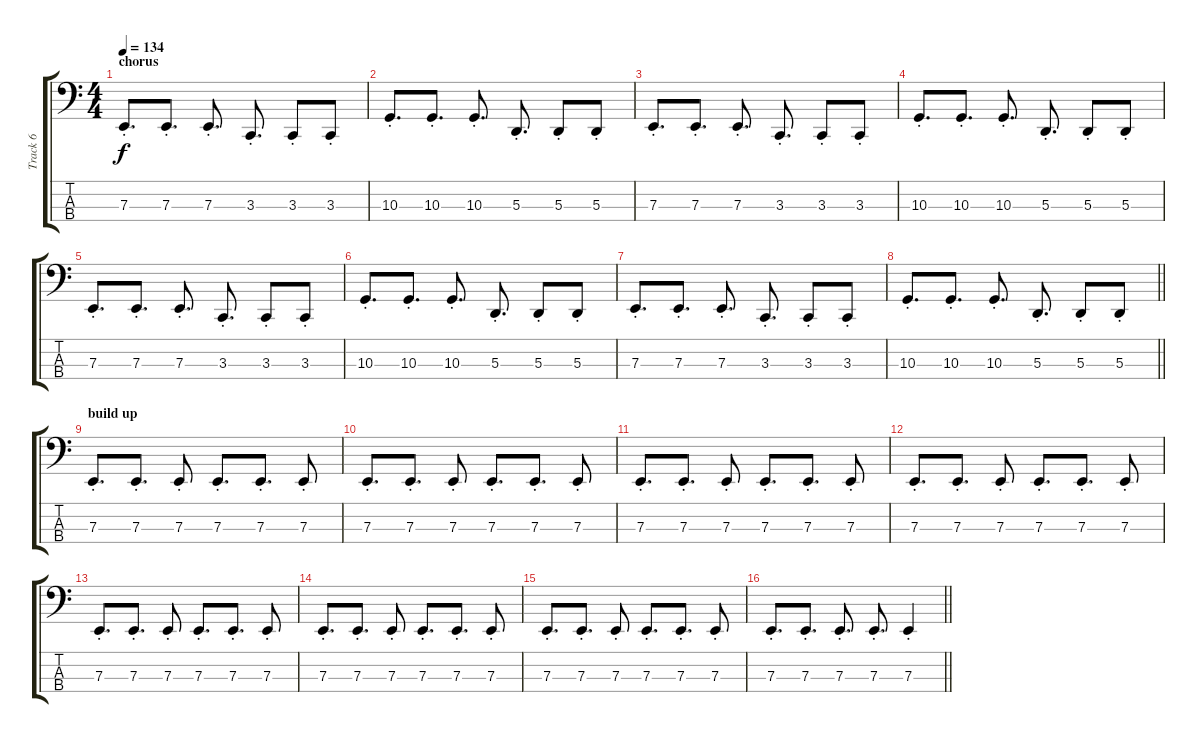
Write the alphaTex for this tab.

\track ("Track 6" "Track 6") {instrument lead8bassandlead}
\staff {score tabs}
\tuning (G2 D2 A1 E1) {hide}
\ts (4 4)
\section ("" "chorus")
\tempo 134
\clef f4
\ks c
7.3{st}.8{d dy f} 7.3{st}.8{d} 7.3{st}.8{d} 3.3{st}.8{d} 3.3{st}.8 3.3{st}.8 |
10.3{st}.8{d} 10.3{st}.8{d} 10.3{st}.8{d} 5.3{st}.8{d} 5.3{st}.8 5.3{st}.8 |
7.3{st}.8{d} 7.3{st}.8{d} 7.3{st}.8{d} 3.3{st}.8{d} 3.3{st}.8 3.3{st}.8 |
10.3{st}.8{d} 10.3{st}.8{d} 10.3{st}.8{d} 5.3{st}.8{d} 5.3{st}.8 5.3{st}.8 |
7.3{st}.8{d} 7.3{st}.8{d} 7.3{st}.8{d} 3.3{st}.8{d} 3.3{st}.8 3.3{st}.8 |
10.3{st}.8{d} 10.3{st}.8{d} 10.3{st}.8{d} 5.3{st}.8{d} 5.3{st}.8 5.3{st}.8 |
7.3{st}.8{d} 7.3{st}.8{d} 7.3{st}.8{d} 3.3{st}.8{d} 3.3{st}.8 3.3{st}.8 |
\barLineRight lightlight
10.3{st}.8{d} 10.3{st}.8{d} 10.3{st}.8{d} 5.3{st}.8{d} 5.3{st}.8 5.3{st}.8 |
\section ("" "build up")
7.3{st}.8{d} 7.3{st}.8{d} 7.3{st}.8 7.3{st}.8{d} 7.3{st}.8{d} 7.3{st}.8 |
7.3{st}.8{d} 7.3{st}.8{d} 7.3{st}.8 7.3{st}.8{d} 7.3{st}.8{d} 7.3{st}.8 |
7.3{st}.8{d} 7.3{st}.8{d} 7.3{st}.8 7.3{st}.8{d} 7.3{st}.8{d} 7.3{st}.8 |
7.3{st}.8{d} 7.3{st}.8{d} 7.3{st}.8 7.3{st}.8{d} 7.3{st}.8{d} 7.3{st}.8 |
7.3{st}.8{d} 7.3{st}.8{d} 7.3{st}.8 7.3{st}.8{d} 7.3{st}.8{d} 7.3{st}.8 |
7.3{st}.8{d} 7.3{st}.8{d} 7.3{st}.8 7.3{st}.8{d} 7.3{st}.8{d} 7.3{st}.8 |
7.3{st}.8{d} 7.3{st}.8{d} 7.3{st}.8 7.3{st}.8{d} 7.3{st}.8{d} 7.3{st}.8 |
\barLineRight lightlight
7.3{st}.8{d} 7.3{st}.8{d} 7.3{st}.8{d} 7.3{st}.8{d} 7.3{st}.4
